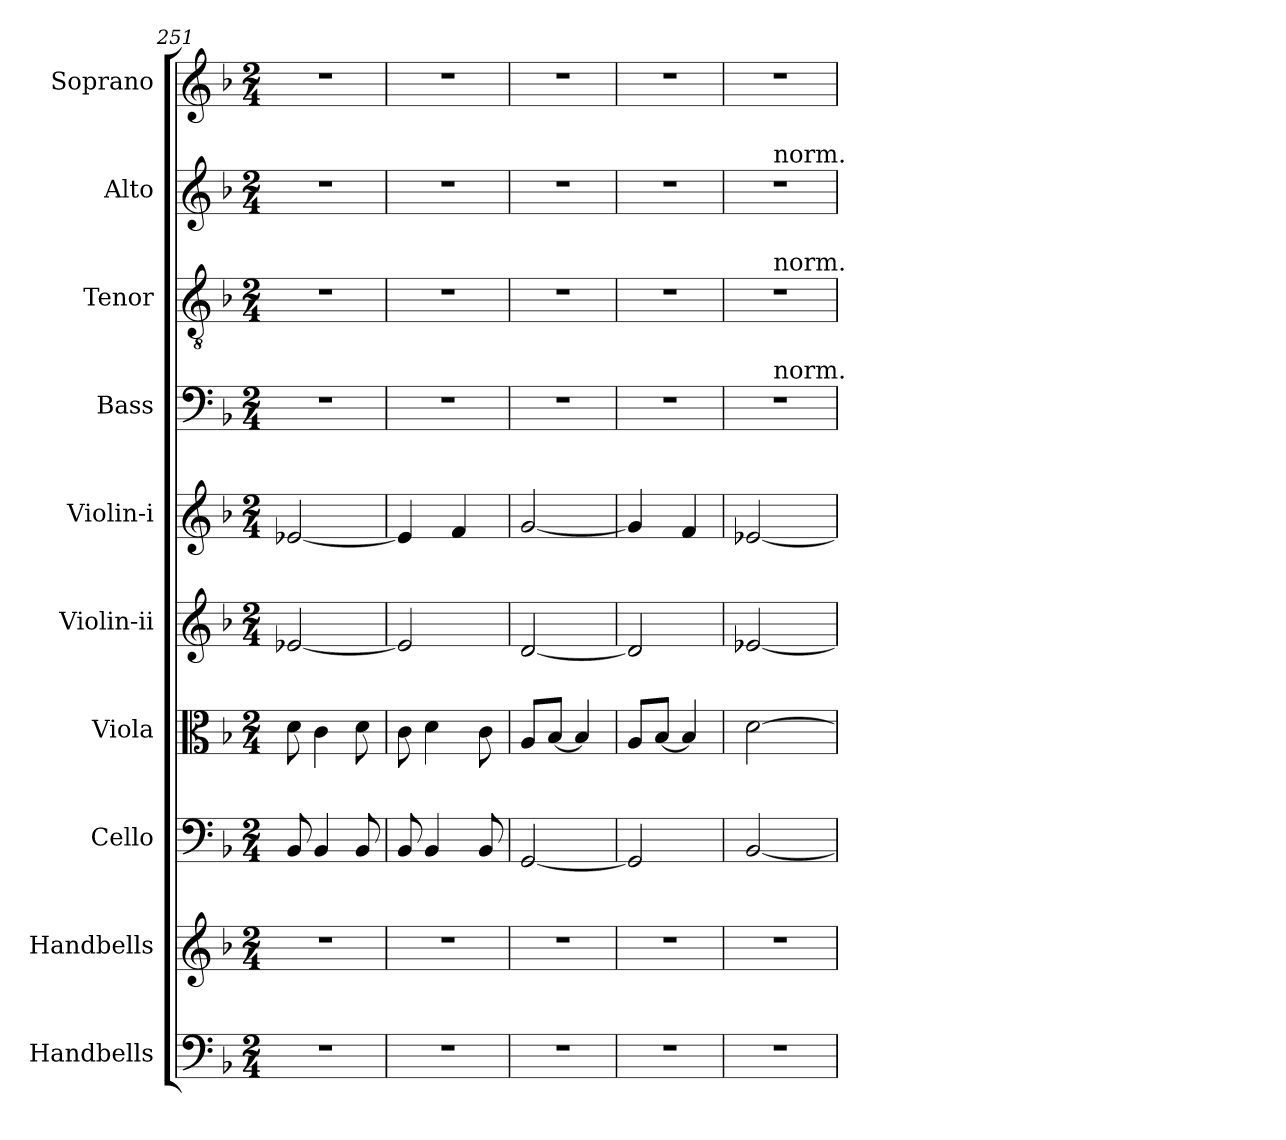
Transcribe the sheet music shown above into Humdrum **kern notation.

**kern	**kern	**kern	**kern	**kern	**kern	**kern	**kern	**kern	**kern
*part10	*part9	*part8	*part7	*part6	*part5	*part4	*part3	*part2	*part1
*staff10	*staff9	*staff8	*staff7	*staff6	*staff5	*staff4	*staff3	*staff2	*staff1
*I"Handbells	*I"Handbells	*I"Cello	*I"Viola	*I"Violin-ii	*I"Violin-i	*I"Bass	*I"Tenor	*I"Alto	*I"Soprano
*	*	*	*I'Vla.	*I'Vln.-ii	*I'Vln.-i	*I'B	*I'T	*I'A	*I'S
*clefF4	*clefG2	*clefF4	*clefC3	*clefG2	*clefG2	*clefF4	*clefGv2	*clefG2	*clefG2
*k[b-]	*k[b-]	*k[b-]	*k[b-]	*k[b-]	*k[b-]	*k[b-]	*k[b-]	*k[b-]	*k[b-]
*F:	*F:	*F:	*F:	*F:	*F:	*F:	*F:	*F:	*F:
*M2/4	*M2/4	*M2/4	*M2/4	*M2/4	*M2/4	*M2/4	*M2/4	*M2/4	*M2/4
=251	=251	=251	=251	=251	=251	=251	=251	=251	=251
!LO:N:vis=1	!LO:N:vis=1	!	!	!	!	!LO:N:vis=1	!LO:N:vis=1	!LO:N:vis=1	!LO:N:vis=1
2r	2r	8BB-/	8d\	[<2e-X/	[<2e-X/	2r	2r	2r	2r
.	.	4BB-/	4c\	.	.	.	.	.	.
.	.	8BB-/	8d\	.	.	.	.	.	.
=252	=252	=252	=252	=252	=252	=252	=252	=252	=252
!LO:N:vis=1	!LO:N:vis=1	!	!	!	!	!LO:N:vis=1	!LO:N:vis=1	!LO:N:vis=1	!LO:N:vis=1
2r	2r	8BB-/	8c\	2e-/]	4e-/]	2r	2r	2r	2r
.	.	4BB-/	4d\	.	.	.	.	.	.
.	.	.	.	.	4f/	.	.	.	.
.	.	8BB-/	8c\	.	.	.	.	.	.
=253	=253	=253	=253	=253	=253	=253	=253	=253	=253
!LO:N:vis=1	!LO:N:vis=1	!	!	!	!	!LO:N:vis=1	!LO:N:vis=1	!LO:N:vis=1	!LO:N:vis=1
2r	2r	[<2GG/	8A/L	[<2d/	[<2g/	2r	2r	2r	2r
.	.	.	[<8B-/J	.	.	.	.	.	.
.	.	.	4B-/]	.	.	.	.	.	.
!!LO:PB:g=z
=254	=254	=254	=254	=254	=254	=254	=254	=254	=254
!LO:N:vis=1	!LO:N:vis=1	!	!	!	!	!LO:N:vis=1	!LO:N:vis=1	!LO:N:vis=1	!LO:N:vis=1
2r	2r	2GG/]	8A/L	2d/]	4g/]	2r	2r	2r	2r
.	.	.	[<8B-/J	.	.	.	.	.	.
.	.	.	4B-/]	.	4f/	.	.	.	.
=255	=255	=255	=255	=255	=255	=255	=255	=255	=255
!LO:N:vis=1	!LO:N:vis=1	!	!	!	!	!LO:N:vis=1	!LO:N:vis=1	!LO:N:vis=1	!LO:N:vis=1
*	*	*	*	*	*	*^	*^	*^	*
2r	2r	[<2BB-/	[>2d\	[<2e-X/	[<2e-X/	2r	8ryy	2r	8ryy	2r	8ryy	2r
!	!	!	!	!	!	!	!	!	!	!	!LO:TX:a:t=norm.	!
!	!	!	!	!	!	!	!	!	!LO:TX:a:t=norm.	!	!	!
!	!	!	!	!	!	!	!LO:TX:a:t=norm.	!	!	!	!	!
.	.	.	.	.	.	.	4.ryy	.	4.ryy	.	4.ryy	.
*	*	*	*	*	*	*v	*v	*	*	*v	*v	*
*	*	*	*	*	*	*	*v	*v	*	*
=	=	=	=	=	=	=	=	=	=
*-	*-	*-	*-	*-	*-	*-	*-	*-	*-
